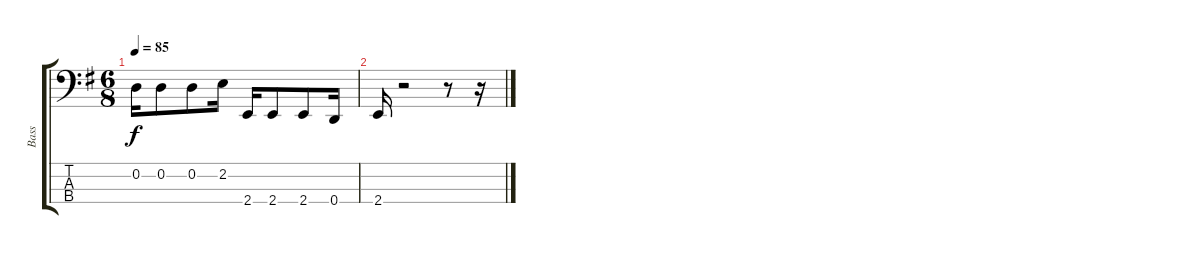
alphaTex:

\track ("Bass" "Bass") {instrument electricbassfinger}
\staff {score tabs}
\tuning (G2 D2 A1 D1) {hide}
\ts (6 8)
\tempo 85
\clef f4
\ks eminor
0.2.16{dy f} 0.2.8 0.2.8 2.2.16 2.4.16 2.4.8 2.4.8 0.4.16 |
2.4.16 r.2 r.8 r.16
